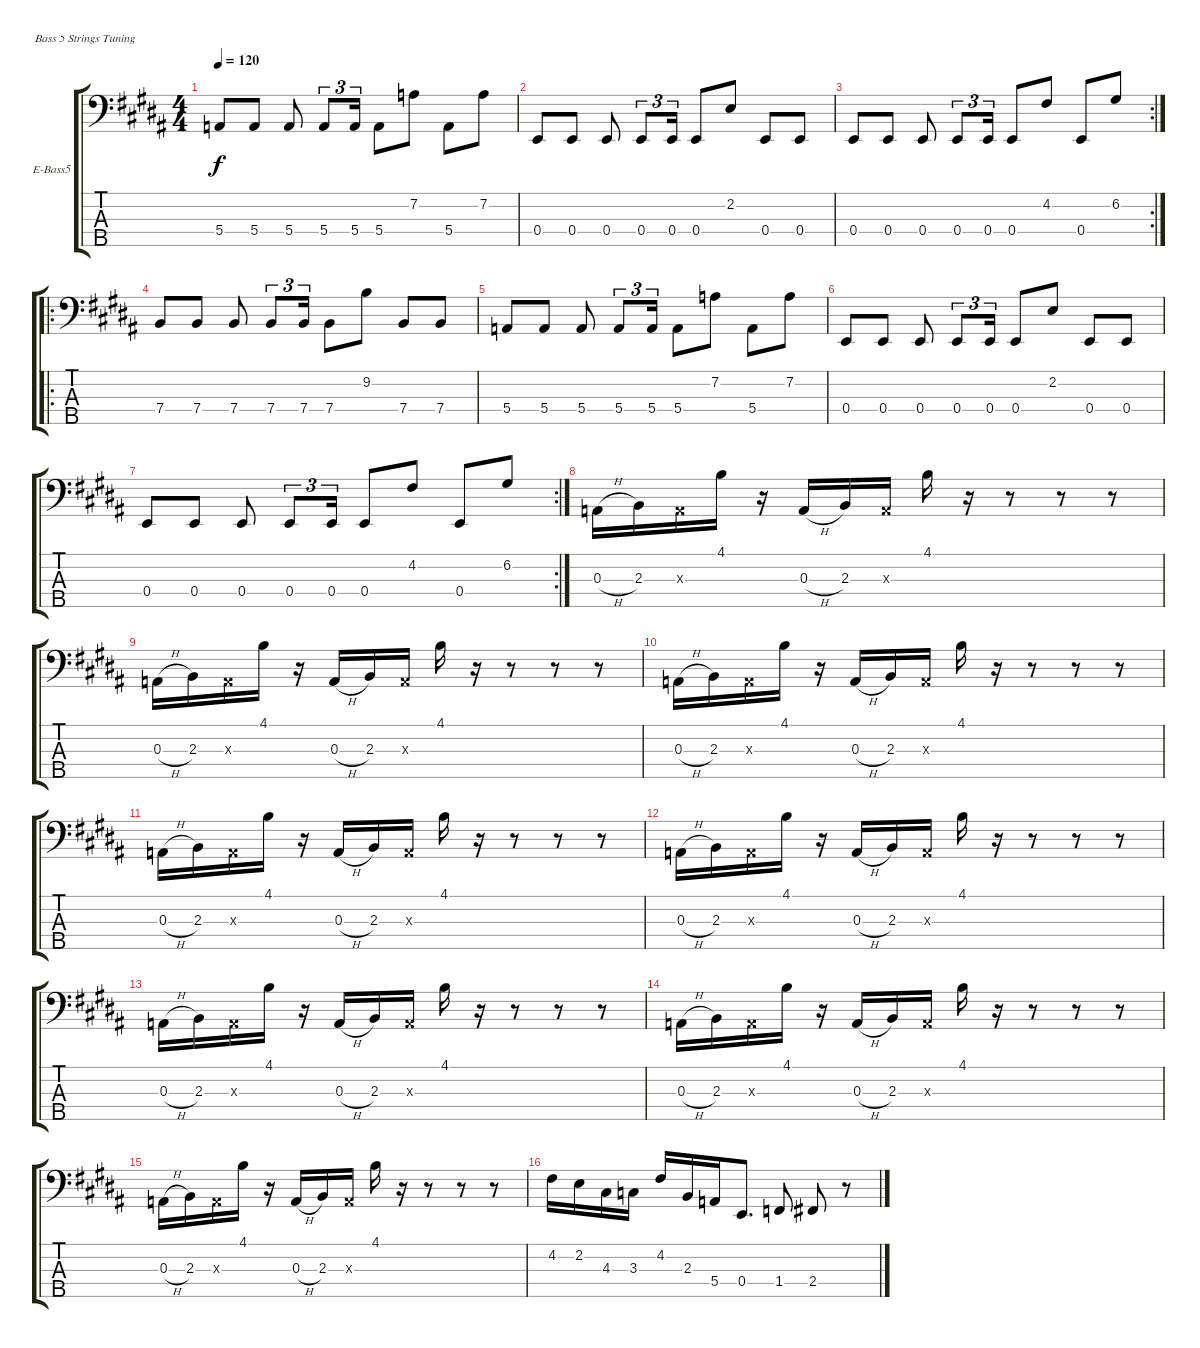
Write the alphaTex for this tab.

\bracketExtendMode groupsimilarinstruments
\firstSystemTrackNameOrientation horizontal
\otherSystemsTrackNameOrientation horizontal
\track ("Fred Schneider" "E-Bass5") {instrument electricbassfinger}
\staff {score tabs}
\tuning (G2 D2 A1 E1 B0)
\ts (4 4)
\tempo 120
\clef f4
\ks g#minor
5.4{acc forcenatural}.8{dy f} 5.4{acc forcenatural}.8 5.4{acc forcenatural}.8 5.4{acc forcenatural}.8{tu (3 2)} 5.4{acc forcenatural}.16{tu (3 2)} 5.4{acc forcenatural}.8 7.2{acc forcenatural}.8 5.4{acc forcenatural}.8 7.2{acc forcenatural}.8 |
0.4{acc forcenatural}.8 0.4{acc forcenatural}.8 0.4{acc forcenatural}.8 0.4{acc forcenatural}.8{tu (3 2)} 0.4{acc forcenatural}.16{tu (3 2)} 0.4{acc forcenatural}.8 2.2{acc forcenatural}.8 0.4{acc forcenatural}.8 0.4{acc forcenatural}.8 |
\rc 2
0.4{acc forcenatural}.8 0.4{acc forcenatural}.8 0.4{acc forcenatural}.8 0.4{acc forcenatural}.8{tu (3 2)} 0.4{acc forcenatural}.16{tu (3 2)} 0.4{acc forcenatural}.8 4.2{acc #}.8 0.4{acc forcenatural}.8 6.2{acc #}.8 |
\ro
7.4{acc forcenatural}.8 7.4{acc forcenatural}.8 7.4{acc forcenatural}.8 7.4{acc forcenatural}.8{tu (3 2)} 7.4{acc forcenatural}.16{tu (3 2)} 7.4{acc forcenatural}.8 9.2{acc forcenatural}.8 7.4{acc forcenatural}.8 7.4{acc forcenatural}.8 |
5.4{acc forcenatural}.8 5.4{acc forcenatural}.8 5.4{acc forcenatural}.8 5.4{acc forcenatural}.8{tu (3 2)} 5.4{acc forcenatural}.16{tu (3 2)} 5.4{acc forcenatural}.8 7.2{acc forcenatural}.8 5.4{acc forcenatural}.8 7.2{acc forcenatural}.8 |
0.4{acc forcenatural}.8 0.4{acc forcenatural}.8 0.4{acc forcenatural}.8 0.4{acc forcenatural}.8{tu (3 2)} 0.4{acc forcenatural}.16{tu (3 2)} 0.4{acc forcenatural}.8 2.2{acc forcenatural}.8 0.4{acc forcenatural}.8 0.4{acc forcenatural}.8 |
\rc 2
0.4{acc forcenatural}.8 0.4{acc forcenatural}.8 0.4{acc forcenatural}.8 0.4{acc forcenatural}.8{tu (3 2)} 0.4{acc forcenatural}.16{tu (3 2)} 0.4{acc forcenatural}.8 4.2{acc #}.8 0.4{acc forcenatural}.8 6.2{acc #}.8 |
0.3{h acc forcenatural}.16 2.3{acc forcenatural}.16 0.3{x acc forcenatural}.16 4.1{acc forcenatural}.16 r.16 0.3{h acc forcenatural}.16 2.3{acc forcenatural}.16 0.3{x acc forcenatural}.16 4.1{acc forcenatural}.16 r.16 r.8 r.8 r.8 |
0.3{h acc forcenatural}.16 2.3{acc forcenatural}.16 0.3{x acc forcenatural}.16 4.1{acc forcenatural}.16 r.16 0.3{h acc forcenatural}.16 2.3{acc forcenatural}.16 0.3{x acc forcenatural}.16 4.1{acc forcenatural}.16 r.16 r.8 r.8 r.8 |
0.3{h acc forcenatural}.16 2.3{acc forcenatural}.16 0.3{x acc forcenatural}.16 4.1{acc forcenatural}.16 r.16 0.3{h acc forcenatural}.16 2.3{acc forcenatural}.16 0.3{x acc forcenatural}.16 4.1{acc forcenatural}.16 r.16 r.8 r.8 r.8 |
0.3{h acc forcenatural}.16 2.3{acc forcenatural}.16 0.3{x acc forcenatural}.16 4.1{acc forcenatural}.16 r.16 0.3{h acc forcenatural}.16 2.3{acc forcenatural}.16 0.3{x acc forcenatural}.16 4.1{acc forcenatural}.16 r.16 r.8 r.8 r.8 |
0.3{h acc forcenatural}.16 2.3{acc forcenatural}.16 0.3{x acc forcenatural}.16 4.1{acc forcenatural}.16 r.16 0.3{h acc forcenatural}.16 2.3{acc forcenatural}.16 0.3{x acc forcenatural}.16 4.1{acc forcenatural}.16 r.16 r.8 r.8 r.8 |
0.3{h acc forcenatural}.16 2.3{acc forcenatural}.16 0.3{x acc forcenatural}.16 4.1{acc forcenatural}.16 r.16 0.3{h acc forcenatural}.16 2.3{acc forcenatural}.16 0.3{x acc forcenatural}.16 4.1{acc forcenatural}.16 r.16 r.8 r.8 r.8 |
0.3{h acc forcenatural}.16 2.3{acc forcenatural}.16 0.3{x acc forcenatural}.16 4.1{acc forcenatural}.16 r.16 0.3{h acc forcenatural}.16 2.3{acc forcenatural}.16 0.3{x acc forcenatural}.16 4.1{acc forcenatural}.16 r.16 r.8 r.8 r.8 |
0.3{h acc forcenatural}.16 2.3{acc forcenatural}.16 0.3{x acc forcenatural}.16 4.1{acc forcenatural}.16 r.16 0.3{h acc forcenatural}.16 2.3{acc forcenatural}.16 0.3{x acc forcenatural}.16 4.1{acc forcenatural}.16 r.16 r.8 r.8 r.8 |
4.2{acc #}.16 2.2{acc forcenatural}.16 4.3{acc #}.16 3.3{acc forcenatural}.16 4.2{acc #}.16 2.3{acc forcenatural}.16 5.4{acc forcenatural}.16 0.4{acc forcenatural}.8{d} 1.4{acc forcenatural}.8 2.4{acc #}.8 r.8
